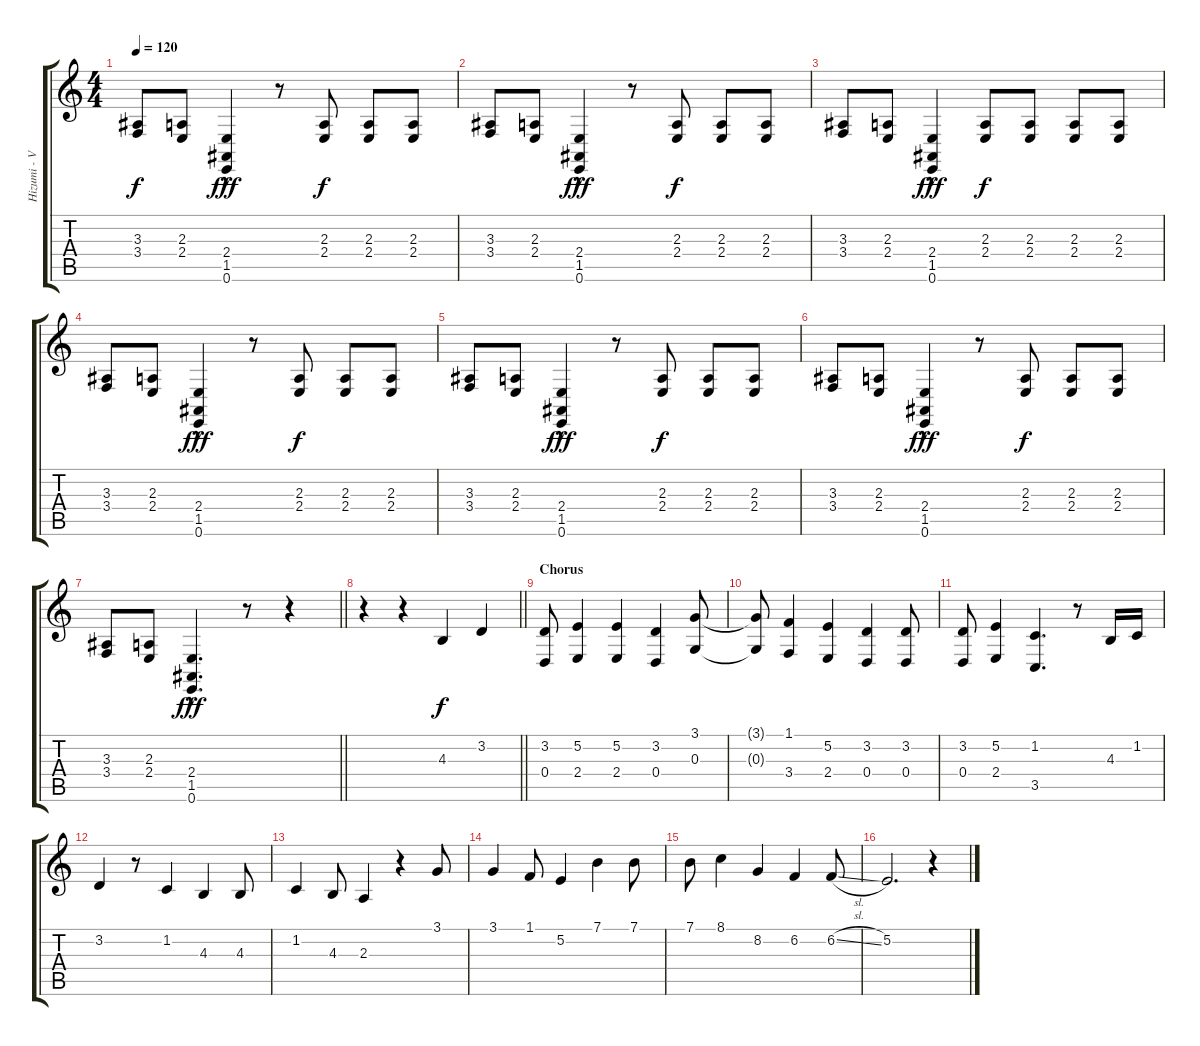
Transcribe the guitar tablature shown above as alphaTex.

\track ("Hizumi - Vocals" "Hizumi - V") {instrument lead6voice}
\staff {score tabs}
\tuning (E4 B3 G3 D3 A2 E2) {hide}
\ts (4 4)
\tempo 120
\clef g2
\ks c
(3.3 3.4).8{dy f} (2.3 2.4).8 (2.4 1.5{hac} 0.6{hac}).4{dy fff} r.8 (2.3 2.4).8{dy f} (2.3 2.4).8 (2.3 2.4).8 |
(3.3 3.4).8 (2.3 2.4).8 (2.4 1.5{hac} 0.6{hac}).4{dy fff} r.8 (2.3 2.4).8{dy f} (2.3 2.4).8 (2.3 2.4).8 |
(3.3 3.4).8 (2.3 2.4).8 (2.4 1.5{hac} 0.6{hac}).4{dy fff} (2.3 2.4).8{dy f} (2.3 2.4).8 (2.3 2.4).8 (2.3 2.4).8 |
(3.3 3.4).8 (2.3 2.4).8 (2.4 1.5{hac} 0.6{hac}).4{dy fff} r.8 (2.3 2.4).8{dy f} (2.3 2.4).8 (2.3 2.4).8 |
(3.3 3.4).8 (2.3 2.4).8 (2.4 1.5{hac} 0.6{hac}).4{dy fff} r.8 (2.3 2.4).8{dy f} (2.3 2.4).8 (2.3 2.4).8 |
(3.3 3.4).8 (2.3 2.4).8 (2.4 1.5{hac} 0.6{hac}).4{dy fff} r.8 (2.3 2.4).8{dy f} (2.3 2.4).8 (2.3 2.4).8 |
\barLineRight lightlight
(3.3 3.4).8 (2.3 2.4).8 (2.4 1.5{hac} 0.6{hac}).4{d dy fff} r.8 r.4 |
\barLineRight lightlight
r.4 r.4 4.3.4{dy f} 3.2.4 |
\section ("" "Chorus")
(3.2 0.4).8 (5.2 2.4).4 (5.2 2.4).4 (3.2 0.4).4 (3.1 0.3).8 |
(3.1{t} 0.3{t}).8 (1.1 3.4).4 (5.2 2.4).4 (3.2 0.4).4 (3.2 0.4).8 |
(3.2 0.4).8 (5.2 2.4).4 (1.2 3.5).4{d} r.8 4.3.16 1.2.16 |
3.2.4 r.8 1.2.4 4.3.4 4.3.8 |
1.2.4 4.3.8 2.3.4 r.4 3.1.8 |
3.1.4 1.1.8 5.2.4 7.1.4 7.1.8 |
7.1.8 8.1.4 8.2.4 6.2.4 6.2{sl}.8 |
5.2.2{d} r.4
